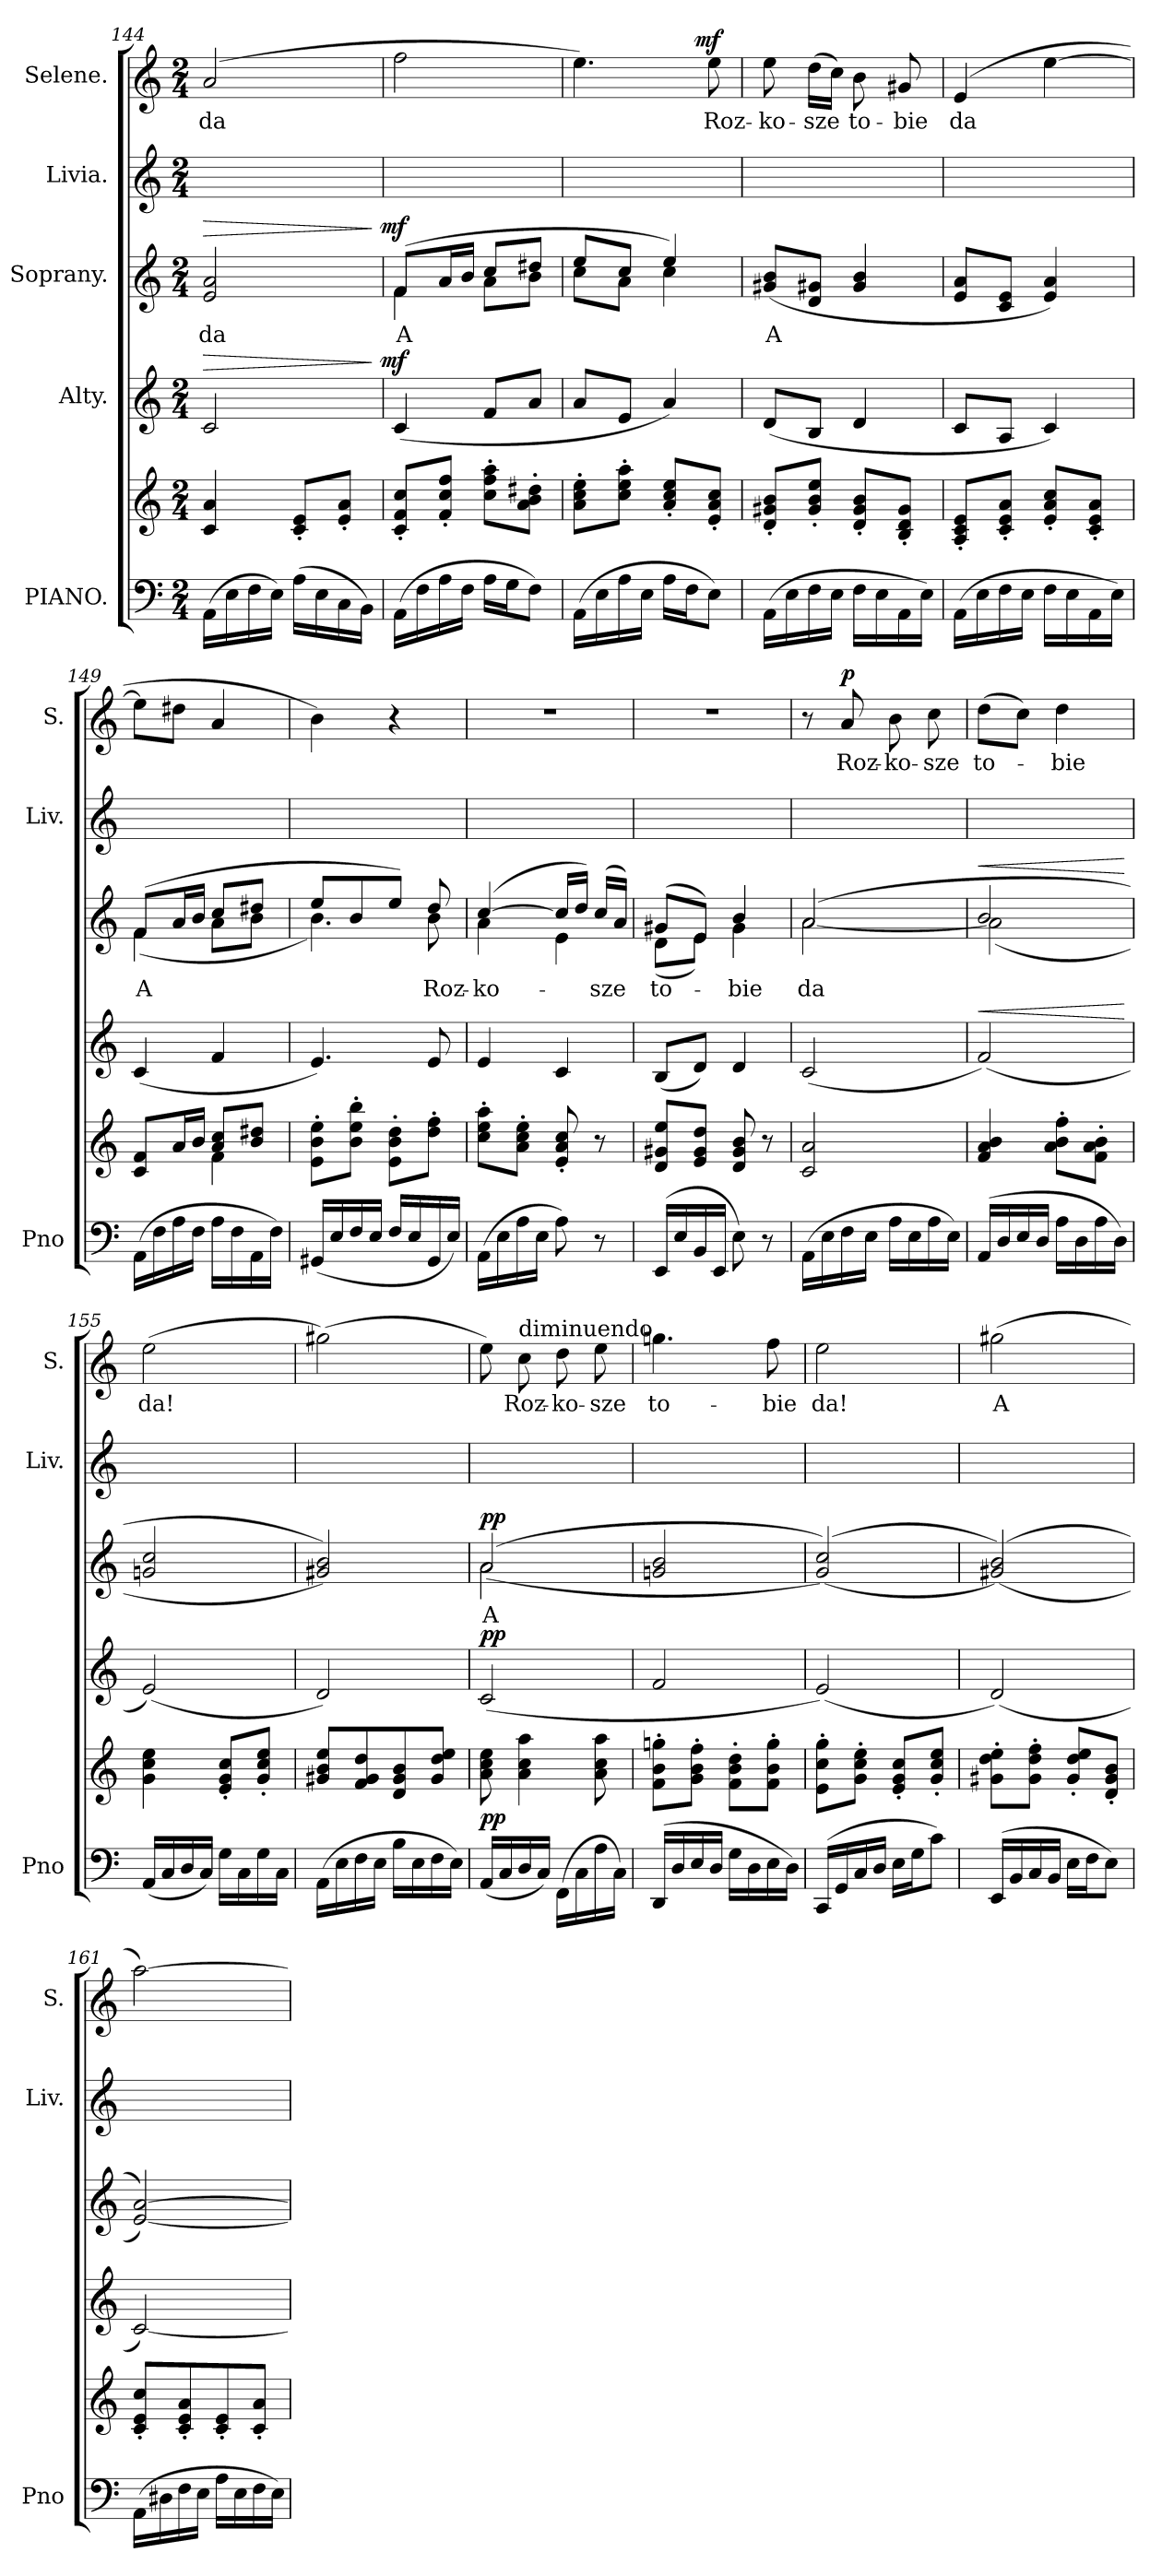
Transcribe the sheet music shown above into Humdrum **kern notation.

**kern	**kern	**dynam	**kern	**dynam	**kern	**text	**dynam	**kern	**kern	**text	**dynam
*part5	*part5	*part5	*part4	*part4	*part3	*part3	*part3	*part2	*part1	*part1	*part1
*staff6	*staff5	*staff5/6	*staff4	*staff4	*staff3	*staff3	*staff3	*staff2	*staff1	*staff1	*staff1
*I"PIANO.	*	*	*I"Alty.	*	*I"Soprany.	*	*	*I"Livia.	*I"Selene.	*	*
*I'Pno	*	*	*	*	*	*	*	*I'Liv.	*I'S.	*	*
*clefF4	*clefG2	*	*clefG2	*	*clefG2	*	*	*clefG2	*clefG2	*	*
*k[]	*k[]	*	*k[]	*	*k[]	*	*	*k[]	*k[]	*	*
*M2/4	*M2/4	*	*M2/4	*	*M2/4	*	*	*M2/4	*M2/4	*	*
=144	=144	=144	=144	=144	=144	=144	=144	=144	=144	=144	=144
!	!	!	!	!LO:HP:a	!	!	!LO:HP:a	!	!	!	!
(16AA\LL	4c/ 4a/	.	2c/	>	2e/ 2a/	da	>	2ryy	(2a/	da	.
16E\	.	.	.	.	.	.	.	.	.	.	.
16F\	.	.	.	.	.	.	.	.	.	.	.
16E\JJ)	.	.	.	.	.	.	.	.	.	.	.
(16A\LL	8c'/ 8e'/L	.	.	.	.	.	.	.	.	.	.
16E\	.	.	.	.	.	.	.	.	.	.	.
16C\	8e'/ 8a'/J	.	.	.	.	.	.	.	.	.	.
16BB\JJ)	.	.	.	.	.	.	.	.	.	.	.
.	.	.	.	]	.	.	]	.	.	.	.
=145	=145	=145	=145	=145	=145	=145	=145	=145	=145	=145	=145
*	*	*	*	*	*^	*	*	*	*	*	*
!	!	!	!	!LO:DY:a:cj	!	!	!	!LO:DY:a:cj	!	!	!	!
(16AA\LL	8c'/ 8f'/ 8cc'/L	.	(4c/	mf	(8f/L	4f\	A	mf	2ryy	2ff\	.	.
16F\	.	.	.	.	.	.	.	.	.	.	.	.
16A\	8f'/ 8cc'/ 8ff'/J	.	.	.	16a/L	.	.	.	.	.	.	.
16F\JJ	.	.	.	.	16b/JJ	.	.	.	.	.	.	.
16A\LL	8cc'\ 8ff'\ 8aa'\L	.	8f/L	.	8cc/L	8a\L	.	.	.	.	.	.
16G\J	.	.	.	.	.	.	.	.	.	.	.	.
8F\J)	8a'\ 8b'\ 8dd#X'\J	.	8a/J	.	8dd#X/J	8b\J	.	.	.	.	.	.
=146	=146	=146	=146	=146	=146	=146	=146	=146	=146	=146	=146	=146
(16AA\LL	8a'\ 8cc'\ 8ee'\L	.	8a/L	.	8ee/L	8cc\L	.	.	2ryy	4.ee\)	.	.
16E\	.	.	.	.	.	.	.	.	.	.	.	.
16A\	8cc'\ 8ee'\ 8aa'\J	.	8e/J	.	8cc/J	8a\J	.	.	.	.	.	.
16E\JJ	.	.	.	.	.	.	.	.	.	.	.	.
16A\LL	8a'/ 8cc'/ 8ee'/L	.	4a/)	.	4ee/)	4cc\	.	.	.	.	.	.
16F\J	.	.	.	.	.	.	.	.	.	.	.	.
!	!	!	!	!	!	!	!	!	!	!	!	!LO:DY:a:cj
8E\J)	8e'/ 8a'/ 8cc'/J	.	.	.	.	.	.	.	.	8ee\	Roz-	mf
*	*	*	*	*	*v	*v	*	*	*	*	*	*
=147	=147	=147	=147	=147	=147	=147	=147	=147	=147	=147	=147
(16AA\LL	8d'/ 8g#X'/ 8b'/L	.	(8d/L	.	(8g#X/ 8b/L	A	.	2ryy	8ee\	-ko-	.
16E\	.	.	.	.	.	.	.	.	.	.	.
16F\	8g#'/ 8b'/ 8ee'/J	.	8B/J	.	8d/ 8g#X/J	.	.	.	(16dd\LL	-sze	.
16E\JJ	.	.	.	.	.	.	.	.	16cc\JJ)	.	.
16F\LL	8d'/ 8g#'/ 8b'/L	.	4d/	.	4g#/ 4b/	.	.	.	8b\	to-	.
16E\	.	.	.	.	.	.	.	.	.	.	.
16AA\	8B'/ 8d'/ 8g#'/J	.	.	.	.	.	.	.	8g#X/	-bie	.
16E\JJ)	.	.	.	.	.	.	.	.	.	.	.
=148	=148	=148	=148	=148	=148	=148	=148	=148	=148	=148	=148
(16AA\LL	8A'/ 8c'/ 8e'/L	.	8c/L	.	8e/ 8a/L	.	.	2ryy	(4e/	da	.
16E\	.	.	.	.	.	.	.	.	.	.	.
16F\	8c'/ 8e'/ 8a'/J	.	8A/J	.	8c/ 8e/J	.	.	.	.	.	.
16E\JJ	.	.	.	.	.	.	.	.	.	.	.
16F\LL	8e'/ 8a'/ 8cc'/L	.	4c/)	.	4e/ 4a/)	.	.	.	[4ee\	.	.
16E\	.	.	.	.	.	.	.	.	.	.	.
16AA\	8c'/ 8e'/ 8a'/J	.	.	.	.	.	.	.	.	.	.
16E\JJ)	.	.	.	.	.	.	.	.	.	.	.
=149	=149	=149	=149	=149	=149	=149	=149	=149	=149	=149	=149
*	*^	*	*	*	*^	*	*	*	*	*	*
(16AA\LL	8c/ 8f/L	4ryy	.	(4c/	.	(8f/L	(4f\	A	.	2ryy	8ee\L]	.	.
16F\	.	.	.	.	.	.	.	.	.	.	.	.	.
16A\	16a/L	.	.	.	.	16a/L	.	.	.	.	8dd#X\J	.	.
16F\JJ	16b/JJ	.	.	.	.	16b/JJ	.	.	.	.	.	.	.
16A\LL	8a/ 8cc/L	4f\	.	4f/	.	8cc/L	8a\L	.	.	.	4a/	.	.
16F\	.	.	.	.	.	.	.	.	.	.	.	.	.
16AA\	8b/ 8dd#X/J	.	.	.	.	8dd#X/J	8b\J	.	.	.	.	.	.
16F\JJ)	.	.	.	.	.	.	.	.	.	.	.	.	.
*	*v	*v	*	*	*	*	*	*	*	*	*	*	*
=150	=150	=150	=150	=150	=150	=150	=150	=150	=150	=150	=150	=150
(16GG#X/LL	8e'\ 8b'\ 8ee'\L	.	4.e/)	.	8ee/L	4.b\)	.	.	2ryy	4b\)	.	.
16E/	.	.	.	.	.	.	.	.	.	.	.	.
16F/	8b'\ 8ee'\ 8bb'\J	.	.	.	8b/	.	.	.	.	.	.	.
16E/JJ	.	.	.	.	.	.	.	.	.	.	.	.
16F/LL	8e'\ 8b'\ 8dd'\L	.	.	.	8ee/J)	.	.	.	.	4r	.	.
16E/	.	.	.	.	.	.	.	.	.	.	.	.
16GG#/	8dd'\ 8ff'\J	.	8e/	.	8dd/	8b\	Roz-	.	.	.	.	.
16E/JJ)	.	.	.	.	.	.	.	.	.	.	.	.
=151	=151	=151	=151	=151	=151	=151	=151	=151	=151	=151	=151	=151
(16AA\LL	8cc'\ 8ee'\ 8aa'\L	.	4e/	.	([4cc/	4a\	-ko-	.	2ryy	2r	.	.
16E\	.	.	.	.	.	.	.	.	.	.	.	.
16A\	8a'\ 8cc'\ 8ee'\J	.	.	.	.	.	.	.	.	.	.	.
16E\JJ	.	.	.	.	.	.	.	.	.	.	.	.
8A\)	8e'/ 8a'/ 8cc'/	.	4c/	.	16cc/LL]	4e\	.	.	.	.	.	.
.	.	.	.	.	16dd/JJ)	.	.	.	.	.	.	.
8r	8r	.	.	.	(16cc/LL	.	-sze	.	.	.	.	.
.	.	.	.	.	16a/JJ)	.	.	.	.	.	.	.
=152	=152	=152	=152	=152	=152	=152	=152	=152	=152	=152	=152	=152
(<16EE/LL	8d/ 8g#X/ 8ee/L	.	(8B/L	.	(8g#X/L	(8d\L	to-	.	2ryy	2r	.	.
16E/	.	.	.	.	.	.	.	.	.	.	.	.
16BB/	8e/ 8g#/ 8dd/J	.	8d/J)	.	8e/J)	8e\J)	.	.	.	.	.	.
16EE/JJ	.	.	.	.	.	.	.	.	.	.	.	.
8E\)	8d/ 8g#/ 8b/	.	4d/	.	4b/	4g#\	-bie	.	.	.	.	.
8r	8r	.	.	.	.	.	.	.	.	.	.	.
=153	=153	=153	=153	=153	=153	=153	=153	=153	=153	=153	=153	=153
(16AA\LL	2c/ 2a/	.	(2c/	.	(2a/	[2a\	da	.	2ryy	8r	.	.
16E\	.	.	.	.	.	.	.	.	.	.	.	.
!	!	!	!	!	!	!	!	!	!	!	!	!LO:DY:a
16F\	.	.	.	.	.	.	.	.	.	8a/	Roz-	p
16E\JJ	.	.	.	.	.	.	.	.	.	.	.	.
16A\LL	.	.	.	.	.	.	.	.	.	8b\	-ko-	.
16E\	.	.	.	.	.	.	.	.	.	.	.	.
16A\	.	.	.	.	.	.	.	.	.	8cc\	-sze	.
16E\JJ)	.	.	.	.	.	.	.	.	.	.	.	.
=154	=154	=154	=154	=154	=154	=154	=154	=154	=154	=154	=154	=154
!	!	!	!	!LO:HP:a	!	!	!	!LO:HP:a	!	!	!	!
(16AA/LL	4f/ 4a/ 4b/	.	(2f/)	<	2b/	(2a\]	.	<	2ryy	(8dd\L	to-	.
16D/	.	.	.	.	.	.	.	.	.	.	.	.
16E/	.	.	.	.	.	.	.	.	.	8cc\J)	.	.
16D/JJ	.	.	.	.	.	.	.	.	.	.	.	.
16A\LL	8a'\ 8b'\ 8ff'\L	.	.	.	.	.	.	.	.	4dd\	-bie	.
16D\	.	.	.	.	.	.	.	.	.	.	.	.
16A\	8f'\ 8a'\ 8b'\J	.	.	.	.	.	.	.	.	.	.	.
16D\JJ)	.	.	.	.	.	.	.	.	.	.	.	.
*	*	*	*	*	*v	*v	*	*	*	*	*	*
.	.	.	.	[	.	.	[	.	.	.	.
=155	=155	=155	=155	=155	=155	=155	=155	=155	=155	=155	=155
(16AA/LL	4g\ 4cc\ 4ee\	.	(2e/)	.	2gn/ 2cc/	.	.	2ryy	(2ee\	da!	.
16C/	.	.	.	.	.	.	.	.	.	.	.
16D/	.	.	.	.	.	.	.	.	.	.	.
16C/JJ)	.	.	.	.	.	.	.	.	.	.	.
16G\LL	8e'/ 8g'/ 8cc'/L	.	.	.	.	.	.	.	.	.	.
16C\	.	.	.	.	.	.	.	.	.	.	.
16G\	8g'/ 8cc'/ 8ee'/J	.	.	.	.	.	.	.	.	.	.
16C\JJ	.	.	.	.	.	.	.	.	.	.	.
=156	=156	=156	=156	=156	=156	=156	=156	=156	=156	=156	=156
(16AA\LL	8g#X/ 8b/ 8ee/L	.	2d/)	.	2g#X/ 2b/))	.	.	2ryy	(2gg#X\)	.	.
16E\	.	.	.	.	.	.	.	.	.	.	.
16F\	8f/ 8g#/ 8dd/	.	.	.	.	.	.	.	.	.	.
16E\JJ	.	.	.	.	.	.	.	.	.	.	.
16B\LL	8d/ 8g#/ 8b/	.	.	.	.	.	.	.	.	.	.
16E\	.	.	.	.	.	.	.	.	.	.	.
16F\	8g#/ 8dd/ 8ee/J	.	.	.	.	.	.	.	.	.	.
16E\JJ)	.	.	.	.	.	.	.	.	.	.	.
=157	=157	=157	=157	=157	=157	=157	=157	=157	=157	=157	=157
*	*	*	*	*	*^	*	*	*	*	*	*
!	!	!	!	!LO:DY:a	!	!	!	!LO:DY:a	!	!	!	!
(16AA/LL	8a\ 8cc\ 8ee\	pp	(2c/	pp	(<(>2a/	2a\	A	pp	2ryy	8ee\)	.	.
16C/	.	.	.	.	.	.	.	.	.	.	.	.
!	!	!	!	!	!	!	!	!	!	!LO:TX:a:t=diminuendo	!	!
16D/	4a\ 4cc\ 4aa\	.	.	.	.	.	.	.	.	8cc\	Roz-	.
16C/JJ)	.	.	.	.	.	.	.	.	.	.	.	.
(16FF\LL	.	.	.	.	.	.	.	.	.	8dd\	-ko-	.
16C\	.	.	.	.	.	.	.	.	.	.	.	.
16A\	8a\ 8cc\ 8aa\	.	.	.	.	.	.	.	.	8ee\	-sze	.
16C\JJ)	.	.	.	.	.	.	.	.	.	.	.	.
*	*	*	*	*	*v	*v	*	*	*	*	*	*
=158	=158	=158	=158	=158	=158	=158	=158	=158	=158	=158	=158
(16DD/LL	8f'\ 8b'\ 8ggn'\L	.	2f/	.	2gn/ 2b/	.	.	2ryy	4.ggn\	to-	.
16D/	.	.	.	.	.	.	.	.	.	.	.
16E/	8g'\ 8b'\ 8ff'\J	.	.	.	.	.	.	.	.	.	.
16D/JJ	.	.	.	.	.	.	.	.	.	.	.
16G\LL	8f'\ 8b'\ 8dd'\L	.	.	.	.	.	.	.	.	.	.
16D\	.	.	.	.	.	.	.	.	.	.	.
16E\	8f'\ 8b'\ 8gg'\J	.	.	.	.	.	.	.	8ff\	-bie	.
16D\JJ)	.	.	.	.	.	.	.	.	.	.	.
=159	=159	=159	=159	=159	=159	=159	=159	=159	=159	=159	=159
(16CC/LL	8e'\ 8cc'\ 8gg'\L	.	(2e/)	.	(<(>2g/ 2cc/))	.	.	2ryy	2ee\	da!	.
16GG/	.	.	.	.	.	.	.	.	.	.	.
16C/	8g'\ 8cc'\ 8ee'\J	.	.	.	.	.	.	.	.	.	.
16D/JJ	.	.	.	.	.	.	.	.	.	.	.
16E\LL	8e'/ 8g'/ 8cc'/L	.	.	.	.	.	.	.	.	.	.
16G\J	.	.	.	.	.	.	.	.	.	.	.
8c\J)	8g'/ 8cc'/ 8ee'/J	.	.	.	.	.	.	.	.	.	.
=160	=160	=160	=160	=160	=160	=160	=160	=160	=160	=160	=160
(16EE/LL	8g#X'\ 8dd'\ 8ee'\L	.	(2d/)	.	(<(>2g#X/ 2b/))	.	.	2ryy	(2gg#X\	A	.
16BB/	.	.	.	.	.	.	.	.	.	.	.
16C/	8g#'\ 8dd'\ 8ff'\J	.	.	.	.	.	.	.	.	.	.
16BB/JJ	.	.	.	.	.	.	.	.	.	.	.
16E\LL	8g#'/ 8dd'/ 8ee'/L	.	.	.	.	.	.	.	.	.	.
16F\J	.	.	.	.	.	.	.	.	.	.	.
8E\J)	8d'/ 8g#'/ 8b'/J	.	.	.	.	.	.	.	.	.	.
=161	=161	=161	=161	=161	=161	=161	=161	=161	=161	=161	=161
(16AA\LL	8c'/ 8e'/ 8cc'/L	.	[2c/)	.	[2e/ [2a/))	.	.	2ryy	[2aa\)	.	.
16D#X\	.	.	.	.	.	.	.	.	.	.	.
16F\	8c'/ 8e'/ 8a'/	.	.	.	.	.	.	.	.	.	.
16E\JJ	.	.	.	.	.	.	.	.	.	.	.
16A\LL	8c'/ 8e'/	.	.	.	.	.	.	.	.	.	.
16E\	.	.	.	.	.	.	.	.	.	.	.
16F\	8c'/ 8a'/J	.	.	.	.	.	.	.	.	.	.
16E\JJ)	.	.	.	.	.	.	.	.	.	.	.
=	=	=	=	=	=	=	=	=	=	=	=
*-	*-	*-	*-	*-	*-	*-	*-	*-	*-	*-	*-
